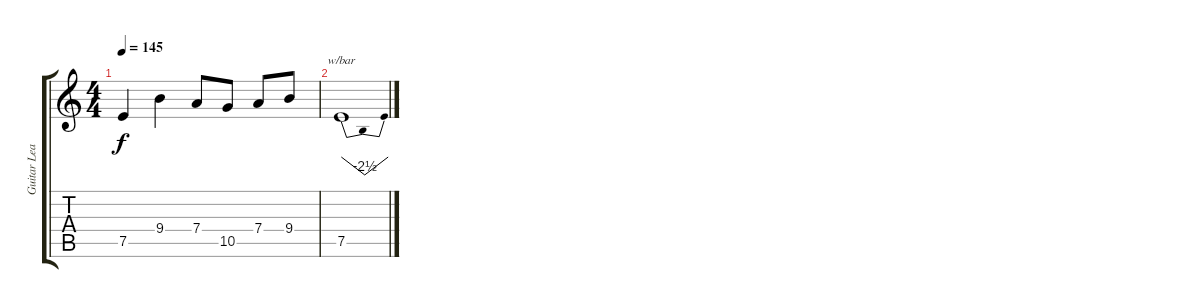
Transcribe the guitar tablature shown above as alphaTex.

\track ("Guitar Lead I" "Guitar Lea") {instrument distortionguitar}
\staff {score tabs}
\tuning (E4 B3 G3 D3 A2 E2) {hide}
\ts (4 4)
\tempo 145
\clef g2
\ks c
7.5.4{dy f} 9.4.4 7.4.8 10.5.8 7.4.8 9.4.8 |
7.5.1{tbe (dip default 0 0 30 -10 60 0)}
